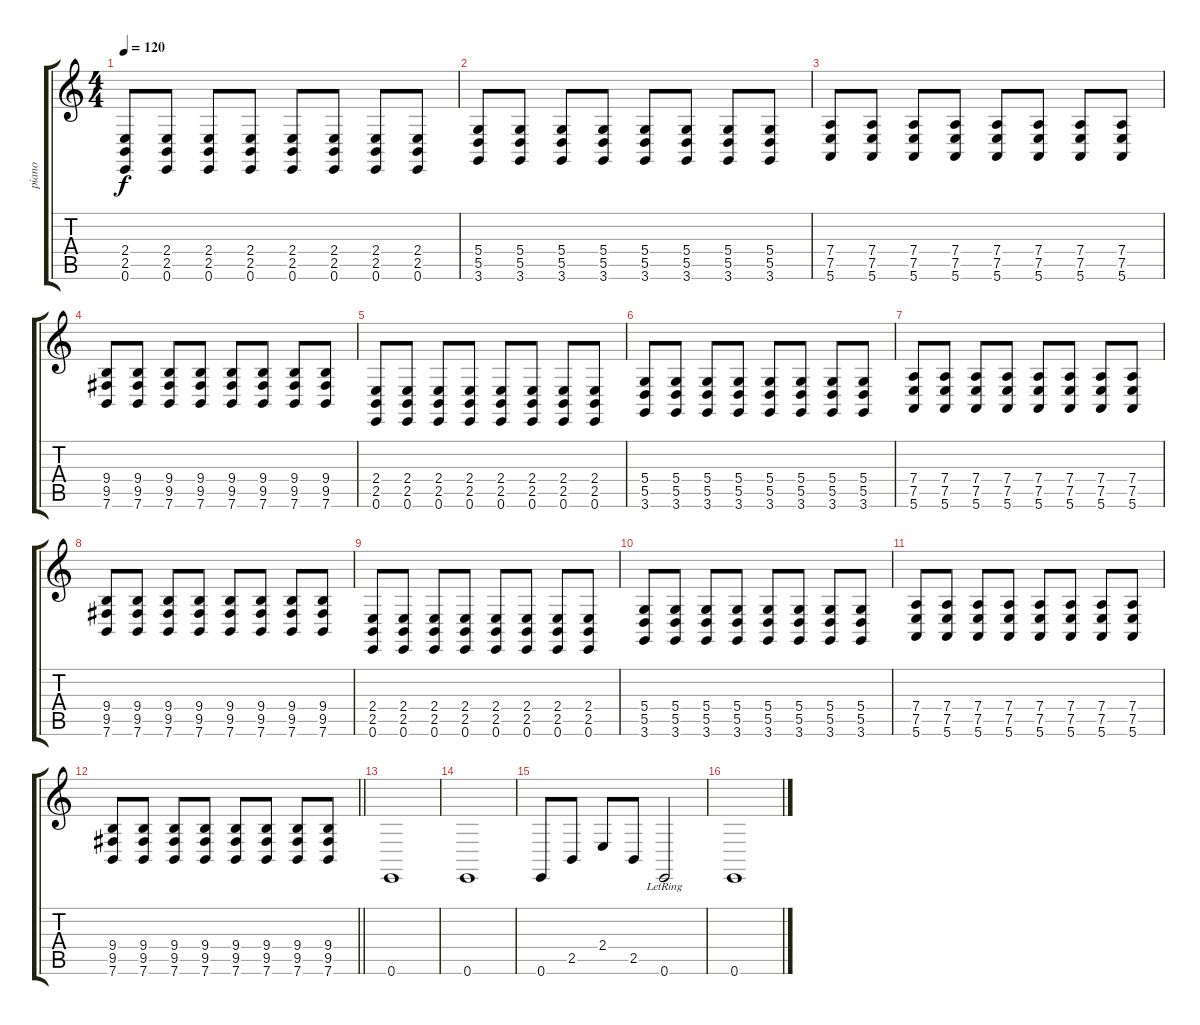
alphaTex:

\track ("piano" "piano") {instrument electricgrandpiano}
\staff {score tabs}
\tuning (E4 B3 G3 D3 A2 E2) {hide}
\ts (4 4)
\tempo 120
\clef g2
\ks c
(2.4 2.5 0.6).8{dy f} (2.4 2.5 0.6).8 (2.4 2.5 0.6).8 (2.4 2.5 0.6).8 (2.4 2.5 0.6).8 (2.4 2.5 0.6).8 (2.4 2.5 0.6).8 (2.4 2.5 0.6).8 |
(5.4 5.5 3.6).8 (5.4 5.5 3.6).8 (5.4 5.5 3.6).8 (5.4 5.5 3.6).8 (5.4 5.5 3.6).8 (5.4 5.5 3.6).8 (5.4 5.5 3.6).8 (5.4 5.5 3.6).8 |
(7.4 7.5 5.6).8 (7.4 7.5 5.6).8 (7.4 7.5 5.6).8 (7.4 7.5 5.6).8 (7.4 7.5 5.6).8 (7.4 7.5 5.6).8 (7.4 7.5 5.6).8 (7.4 7.5 5.6).8 |
(9.4 9.5 7.6).8 (9.4 9.5 7.6).8 (9.4 9.5 7.6).8 (9.4 9.5 7.6).8 (9.4 9.5 7.6).8 (9.4 9.5 7.6).8 (9.4 9.5 7.6).8 (9.4 9.5 7.6).8 |
(2.4 2.5 0.6).8 (2.4 2.5 0.6).8 (2.4 2.5 0.6).8 (2.4 2.5 0.6).8 (2.4 2.5 0.6).8 (2.4 2.5 0.6).8 (2.4 2.5 0.6).8 (2.4 2.5 0.6).8 |
(5.4 5.5 3.6).8 (5.4 5.5 3.6).8 (5.4 5.5 3.6).8 (5.4 5.5 3.6).8 (5.4 5.5 3.6).8 (5.4 5.5 3.6).8 (5.4 5.5 3.6).8 (5.4 5.5 3.6).8 |
(7.4 7.5 5.6).8 (7.4 7.5 5.6).8 (7.4 7.5 5.6).8 (7.4 7.5 5.6).8 (7.4 7.5 5.6).8 (7.4 7.5 5.6).8 (7.4 7.5 5.6).8 (7.4 7.5 5.6).8 |
(9.4 9.5 7.6).8 (9.4 9.5 7.6).8 (9.4 9.5 7.6).8 (9.4 9.5 7.6).8 (9.4 9.5 7.6).8 (9.4 9.5 7.6).8 (9.4 9.5 7.6).8 (9.4 9.5 7.6).8 |
(2.4 2.5 0.6).8 (2.4 2.5 0.6).8 (2.4 2.5 0.6).8 (2.4 2.5 0.6).8 (2.4 2.5 0.6).8 (2.4 2.5 0.6).8 (2.4 2.5 0.6).8 (2.4 2.5 0.6).8 |
(5.4 5.5 3.6).8 (5.4 5.5 3.6).8 (5.4 5.5 3.6).8 (5.4 5.5 3.6).8 (5.4 5.5 3.6).8 (5.4 5.5 3.6).8 (5.4 5.5 3.6).8 (5.4 5.5 3.6).8 |
(7.4 7.5 5.6).8 (7.4 7.5 5.6).8 (7.4 7.5 5.6).8 (7.4 7.5 5.6).8 (7.4 7.5 5.6).8 (7.4 7.5 5.6).8 (7.4 7.5 5.6).8 (7.4 7.5 5.6).8 |
\barLineRight lightlight
(9.4 9.5 7.6).8 (9.4 9.5 7.6).8 (9.4 9.5 7.6).8 (9.4 9.5 7.6).8 (9.4 9.5 7.6).8 (9.4 9.5 7.6).8 (9.4 9.5 7.6).8 (9.4 9.5 7.6).8 |
0.6.1 |
0.6.1 |
0.6.8 2.5.8 2.4.8 2.5.8 0.6{lr}.2 |
0.6.1
